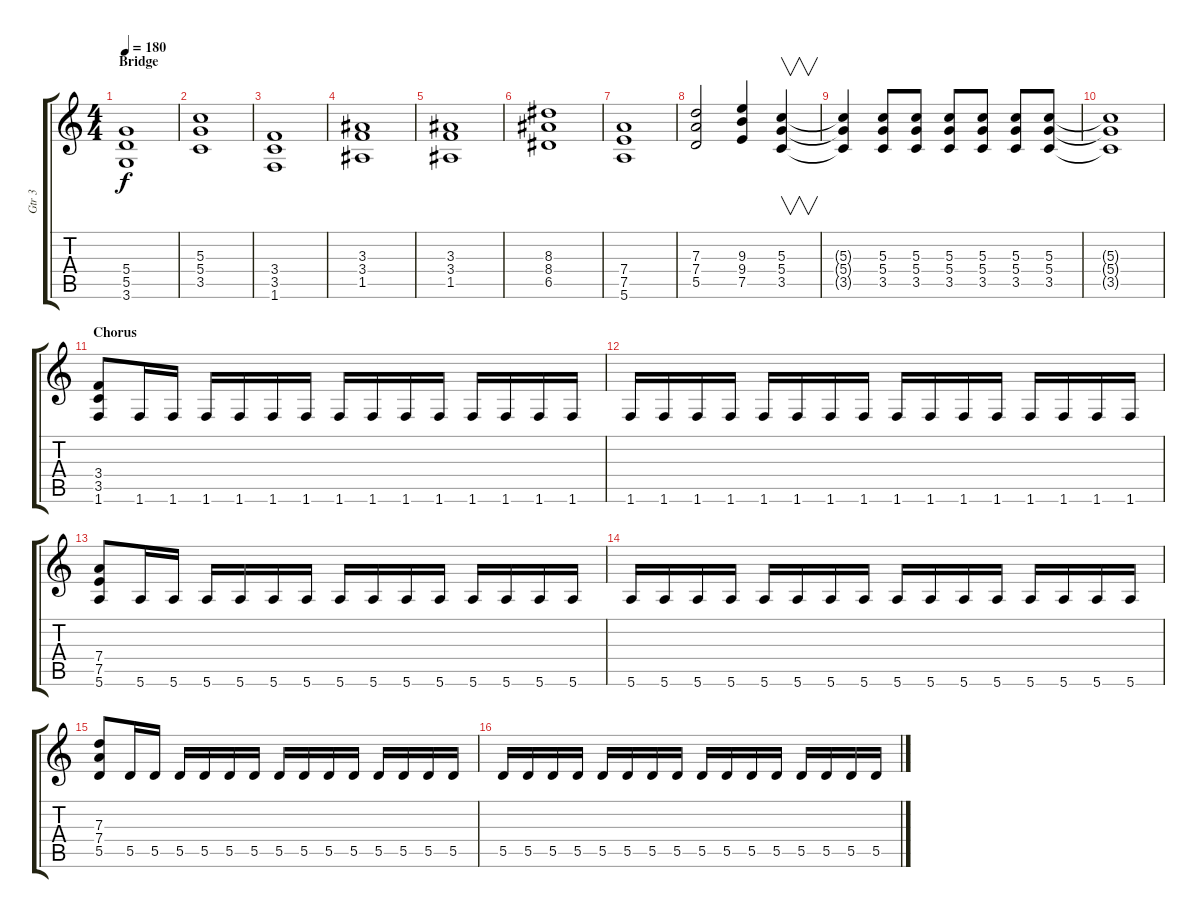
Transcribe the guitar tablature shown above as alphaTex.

\track ("Gtr 3" "Gtr 3") {instrument overdrivenguitar}
\staff {score tabs}
\tuning (E4 B3 G3 D3 A2 E2) {hide}
\ts (4 4)
\section ("" "Bridge")
\tempo 180
\clef g2
\ks c
(5.4 5.5 3.6).1{dy f} |
(5.3 5.4 3.5).1 |
(3.4 3.5 1.6).1 |
(3.3 3.4 1.5).1 |
(3.3 3.4 1.5).1 |
(8.3 8.4 6.5).1 |
(7.4 7.5 5.6).1 |
(7.3 7.4 5.5).2 (9.3 9.4 7.5).4 (5.3 5.4 3.5).4{v} |
(5.3{t} 5.4{t} 3.5{t}).4 (5.3 5.4 3.5).8 (5.3 5.4 3.5).8 (5.3 5.4 3.5).8 (5.3 5.4 3.5).8 (5.3 5.4 3.5).8 (5.3 5.4 3.5).8 |
(5.3{t} 5.4{t} 3.5{t}).1 |
\section ("" "Chorus")
(3.4 3.5 1.6).8 1.6.16 1.6.16 1.6.16 1.6.16 1.6.16 1.6.16 1.6.16 1.6.16 1.6.16 1.6.16 1.6.16 1.6.16 1.6.16 1.6.16 |
1.6.16 1.6.16 1.6.16 1.6.16 1.6.16 1.6.16 1.6.16 1.6.16 1.6.16 1.6.16 1.6.16 1.6.16 1.6.16 1.6.16 1.6.16 1.6.16 |
(7.4 7.5 5.6).8 5.6.16 5.6.16 5.6.16 5.6.16 5.6.16 5.6.16 5.6.16 5.6.16 5.6.16 5.6.16 5.6.16 5.6.16 5.6.16 5.6.16 |
5.6.16 5.6.16 5.6.16 5.6.16 5.6.16 5.6.16 5.6.16 5.6.16 5.6.16 5.6.16 5.6.16 5.6.16 5.6.16 5.6.16 5.6.16 5.6.16 |
(7.3 7.4 5.5).8 5.5.16 5.5.16 5.5.16 5.5.16 5.5.16 5.5.16 5.5.16 5.5.16 5.5.16 5.5.16 5.5.16 5.5.16 5.5.16 5.5.16 |
5.5.16 5.5.16 5.5.16 5.5.16 5.5.16 5.5.16 5.5.16 5.5.16 5.5.16 5.5.16 5.5.16 5.5.16 5.5.16 5.5.16 5.5.16 5.5.16
